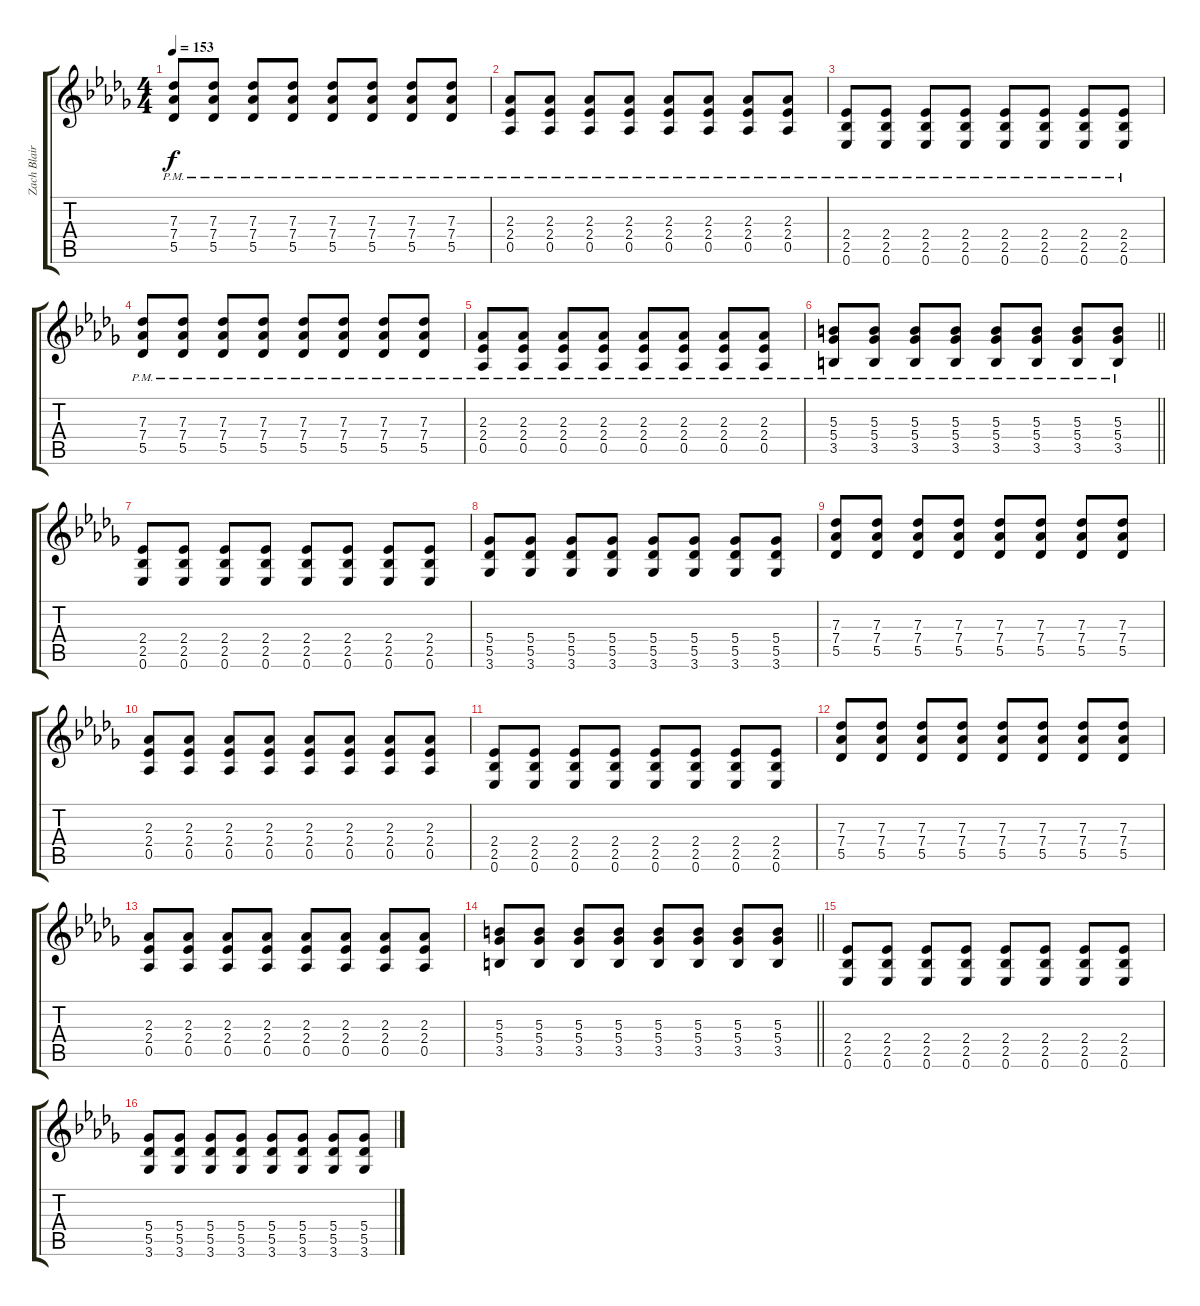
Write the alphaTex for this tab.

\track ("Zach Blair" "Zach Blair") {instrument distortionguitar}
\staff {score tabs}
\tuning (Eb4 Bb3 Gb3 Db3 Ab2 Eb2) {hide}
\ts (4 4)
\tempo 153
\clef g2
\ks db
(7.3{pm} 7.4{pm} 5.5{pm}).8{dy f} (7.3{pm} 7.4{pm} 5.5{pm}).8 (7.3{pm} 7.4{pm} 5.5{pm}).8 (7.3{pm} 7.4{pm} 5.5{pm}).8 (7.3{pm} 7.4{pm} 5.5{pm}).8 (7.3{pm} 7.4{pm} 5.5{pm}).8 (7.3{pm} 7.4{pm} 5.5{pm}).8 (7.3{pm} 7.4{pm} 5.5{pm}).8 |
(2.3{pm} 2.4{pm} 0.5{pm}).8 (2.3{pm} 2.4{pm} 0.5{pm}).8 (2.3{pm} 2.4{pm} 0.5{pm}).8 (2.3{pm} 2.4{pm} 0.5{pm}).8 (2.3{pm} 2.4{pm} 0.5{pm}).8 (2.3{pm} 2.4{pm} 0.5{pm}).8 (2.3{pm} 2.4{pm} 0.5{pm}).8 (2.3{pm} 2.4{pm} 0.5{pm}).8 |
(2.4{pm} 2.5{pm} 0.6{pm}).8 (2.4{pm} 2.5{pm} 0.6{pm}).8 (2.4{pm} 2.5{pm} 0.6{pm}).8 (2.4{pm} 2.5{pm} 0.6{pm}).8 (2.4{pm} 2.5{pm} 0.6{pm}).8 (2.4{pm} 2.5{pm} 0.6{pm}).8 (2.4{pm} 2.5{pm} 0.6{pm}).8 (2.4{pm} 2.5{pm} 0.6{pm}).8 |
(7.3{pm} 7.4{pm} 5.5{pm}).8 (7.3{pm} 7.4{pm} 5.5{pm}).8 (7.3{pm} 7.4{pm} 5.5{pm}).8 (7.3{pm} 7.4{pm} 5.5{pm}).8 (7.3{pm} 7.4{pm} 5.5{pm}).8 (7.3{pm} 7.4{pm} 5.5{pm}).8 (7.3{pm} 7.4{pm} 5.5{pm}).8 (7.3{pm} 7.4{pm} 5.5{pm}).8 |
(2.3{pm} 2.4{pm} 0.5{pm}).8 (2.3{pm} 2.4{pm} 0.5{pm}).8 (2.3{pm} 2.4{pm} 0.5{pm}).8 (2.3{pm} 2.4{pm} 0.5{pm}).8 (2.3{pm} 2.4{pm} 0.5{pm}).8 (2.3{pm} 2.4{pm} 0.5{pm}).8 (2.3{pm} 2.4{pm} 0.5{pm}).8 (2.3{pm} 2.4{pm} 0.5{pm}).8 |
\barLineRight lightlight
(5.3{pm} 5.4{pm} 3.5{pm}).8 (5.3{pm} 5.4{pm} 3.5{pm}).8 (5.3{pm} 5.4{pm} 3.5{pm}).8 (5.3{pm} 5.4{pm} 3.5{pm}).8 (5.3{pm} 5.4{pm} 3.5{pm}).8 (5.3{pm} 5.4{pm} 3.5{pm}).8 (5.3{pm} 5.4{pm} 3.5{pm}).8 (5.3{pm} 5.4{pm} 3.5{pm}).8 |
(2.4 2.5 0.6).8 (2.4 2.5 0.6).8 (2.4 2.5 0.6).8 (2.4 2.5 0.6).8 (2.4 2.5 0.6).8 (2.4 2.5 0.6).8 (2.4 2.5 0.6).8 (2.4 2.5 0.6).8 |
(5.4 5.5 3.6).8 (5.4 5.5 3.6).8 (5.4 5.5 3.6).8 (5.4 5.5 3.6).8 (5.4 5.5 3.6).8 (5.4 5.5 3.6).8 (5.4 5.5 3.6).8 (5.4 5.5 3.6).8 |
(7.3 7.4 5.5).8 (7.3 7.4 5.5).8 (7.3 7.4 5.5).8 (7.3 7.4 5.5).8 (7.3 7.4 5.5).8 (7.3 7.4 5.5).8 (7.3 7.4 5.5).8 (7.3 7.4 5.5).8 |
(2.3 2.4 0.5).8 (2.3 2.4 0.5).8 (2.3 2.4 0.5).8 (2.3 2.4 0.5).8 (2.3 2.4 0.5).8 (2.3 2.4 0.5).8 (2.3 2.4 0.5).8 (2.3 2.4 0.5).8 |
(2.4 2.5 0.6).8 (2.4 2.5 0.6).8 (2.4 2.5 0.6).8 (2.4 2.5 0.6).8 (2.4 2.5 0.6).8 (2.4 2.5 0.6).8 (2.4 2.5 0.6).8 (2.4 2.5 0.6).8 |
(7.3 7.4 5.5).8 (7.3 7.4 5.5).8 (7.3 7.4 5.5).8 (7.3 7.4 5.5).8 (7.3 7.4 5.5).8 (7.3 7.4 5.5).8 (7.3 7.4 5.5).8 (7.3 7.4 5.5).8 |
(2.3 2.4 0.5).8 (2.3 2.4 0.5).8 (2.3 2.4 0.5).8 (2.3 2.4 0.5).8 (2.3 2.4 0.5).8 (2.3 2.4 0.5).8 (2.3 2.4 0.5).8 (2.3 2.4 0.5).8 |
\barLineRight lightlight
(5.3 5.4 3.5).8 (5.3 5.4 3.5).8 (5.3 5.4 3.5).8 (5.3 5.4 3.5).8 (5.3 5.4 3.5).8 (5.3 5.4 3.5).8 (5.3 5.4 3.5).8 (5.3 5.4 3.5).8 |
(2.4 2.5 0.6).8 (2.4 2.5 0.6).8 (2.4 2.5 0.6).8 (2.4 2.5 0.6).8 (2.4 2.5 0.6).8 (2.4 2.5 0.6).8 (2.4 2.5 0.6).8 (2.4 2.5 0.6).8 |
(5.4 5.5 3.6).8 (5.4 5.5 3.6).8 (5.4 5.5 3.6).8 (5.4 5.5 3.6).8 (5.4 5.5 3.6).8 (5.4 5.5 3.6).8 (5.4 5.5 3.6).8 (5.4 5.5 3.6).8
